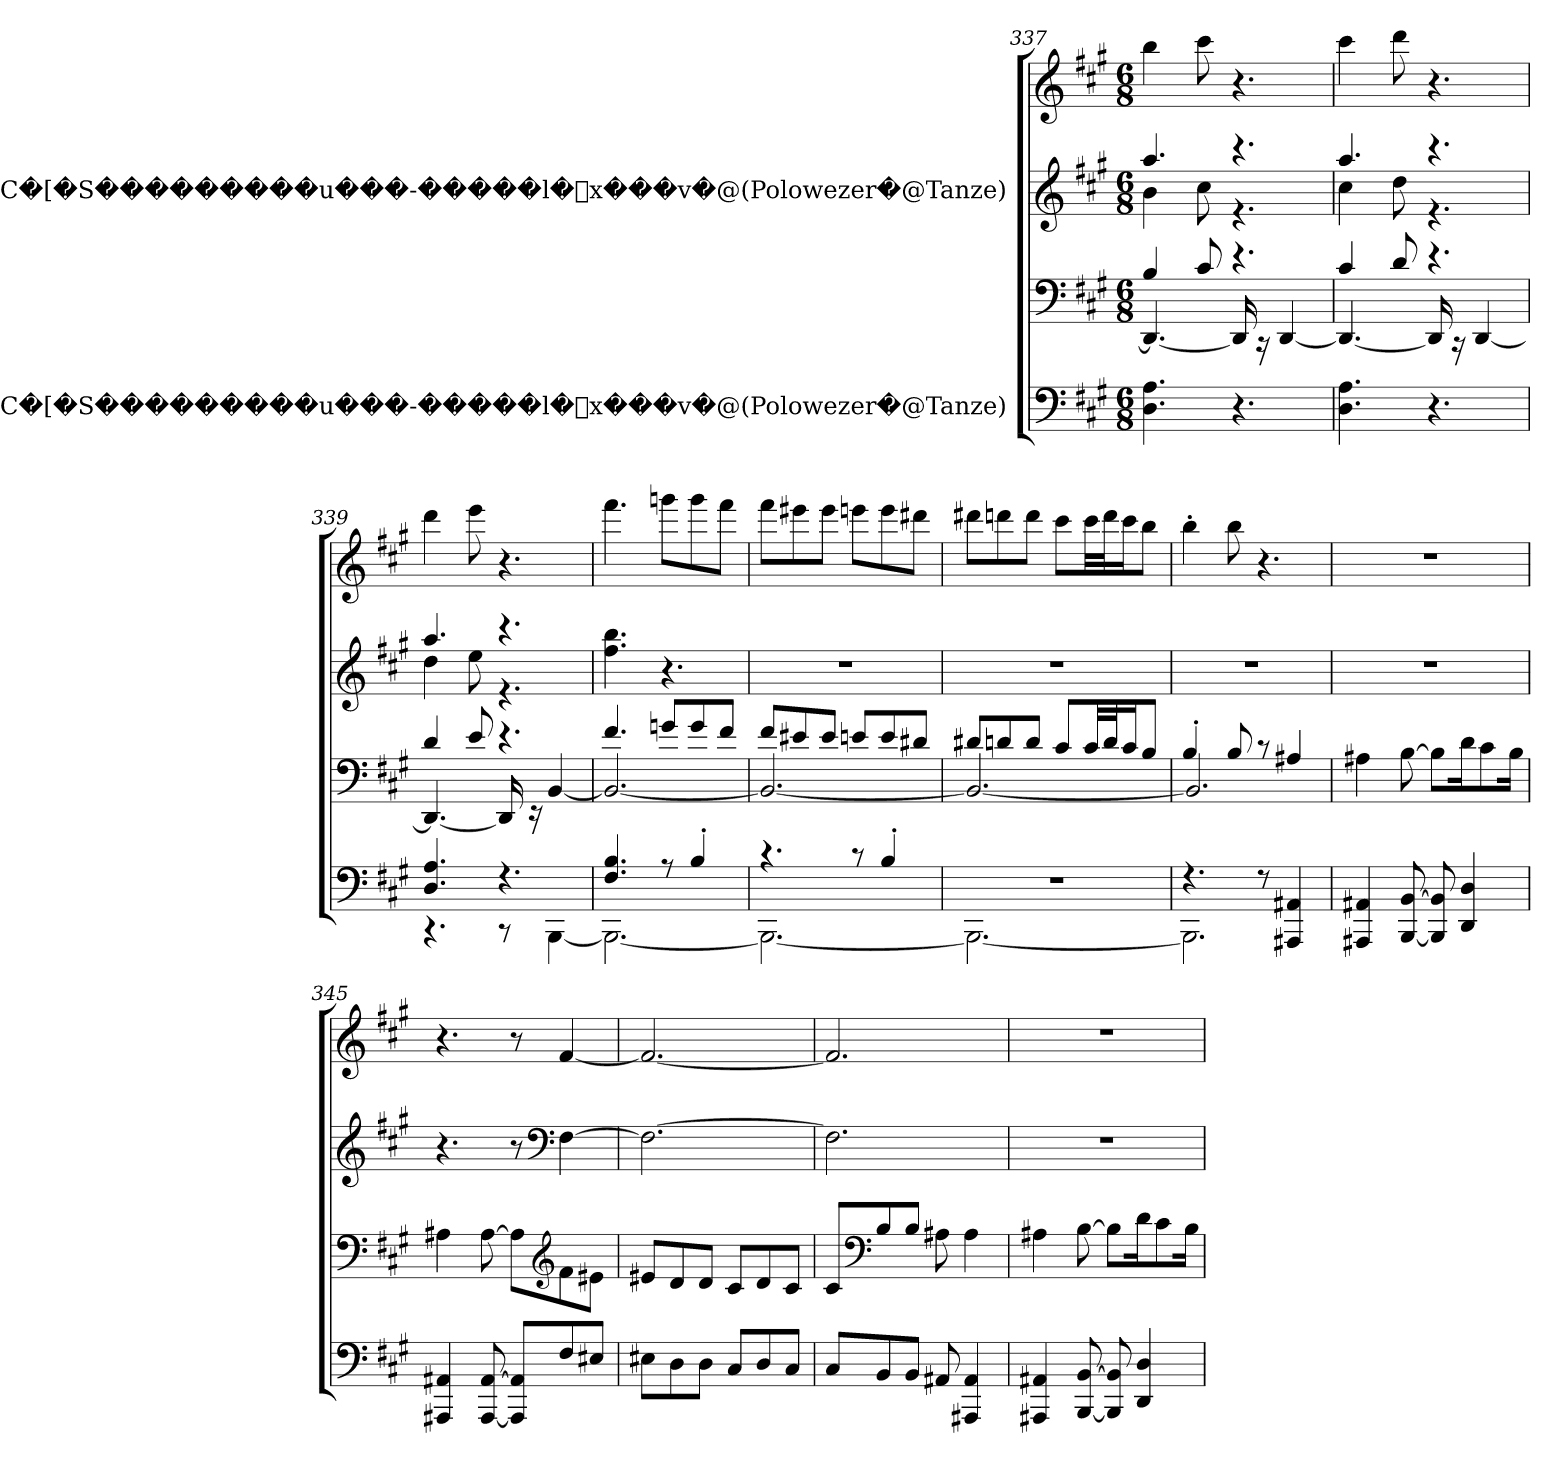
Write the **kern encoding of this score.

**kern	**kern	**kern	**kern
*part2	*part2	*part1	*part1
*staff4	*staff3	*staff2	*staff1
*I"钢琴, �C�[�S���������u���-�����l�ݗx���v�@(Polowezer�@Tanze)	*	*I"钢琴, �C�[�S���������u���-�����l�ݗx���v�@(Polowezer�@Tanze)	*
!!LO:LB:g=z
*clefF4	*clefF4	*clefG2	*clefG2
*k[f#c#g#]	*k[f#c#g#]	*k[f#c#g#]	*k[f#c#g#]
*M6/8	*M6/8	*M6/8	*M6/8
=337	=337	=337	=337
*	*^	*^	*
4.D\ 4.A\	4B/	4.DD/_	4.aa/	4b\	4bb\
.	8c#/	.	.	8cc#\	8ccc#\
4.r	4.r	16DD/]	4.r	4.r	4.r
.	.	16r	.	.	.
.	.	[4DD/	.	.	.
=338	=338	=338	=338	=338	=338
4.D\ 4.A\	4c#/	4.DD/_	4.aa/	4cc#\	4ccc#\
.	8d/	.	.	8dd\	8ddd\
4.r	4.r	16DD/]	4.r	4.r	4.r
.	.	16r	.	.	.
.	.	[4DD/	.	.	.
=339	=339	=339	=339	=339	=339
*^	*	*	*	*	*
4.D/ 4.A/	4.r	4d/	4.DD/_	4.aa/	4dd\	4ddd\
.	.	8e/	.	.	8ee\	8eee\
4.r	8r	4.r	16DD/]	4.r	4.r	4.r
.	.	.	16r	.	.	.
.	[4BBB\	.	[4BB/	.	.	.
*	*	*	*	*v	*v	*
=340	=340	=340	=340	=340	=340
4.F#/ 4.B/	2.BBB\_	4.f#/	2.BB/_	4.ff#\ 4.bb\	4.fff#\
8r	.	8gn/L	.	4.r	8gggn\L
4B'/	.	8g/	.	.	8ggg\
.	.	8f#/J	.	.	8fff#\J
!!LO:PB:g=z
=341	=341	=341	=341	=341	=341
4.r	2.BBB\_	8f#/L	2.BB/_	2.r	8fff#\L
.	.	8e#X/	.	.	8eee#X\
.	.	8e#/J	.	.	8eee#\J
8r	.	8en/L	.	.	8eeen\L
4B'/	.	8e/	.	.	8eee\
.	.	8d#X/J	.	.	8ddd#X\J
=342	=342	=342	=342	=342	=342
2.r	2.BBB\_	8d#X/L	2.BB/_	2.r	8ddd#X\L
.	.	8dn/	.	.	8dddn\
.	.	8d/J	.	.	8ddd\J
.	.	8c#/L	.	.	8ccc#\L
.	.	32c#/LL	.	.	32ccc#\LL
.	.	32d/J	.	.	32ddd\J
.	.	16c#/J	.	.	16ccc#\J
.	.	8B/J	.	.	8bb\J
=343	=343	=343	=343	=343	=343
4.r	2.BBB\]	4B'/	2.BB/]	2.r	4bb'\
.	.	8B/	.	.	8bb\
8r	.	8r	.	.	4.r
4AAA#X/ 4AA#X/	.	4A#X/	.	.	.
*v	*v	*	*	*	*
*	*v	*v	*	*
=344	=344	=344	=344
4AAA#X/ 4AA#X/	4A#X\	2.r	2.r
[8BBB/ [8BB/	[8B\	.	.
8BBB/] 8BB/]	8B\L]	.	.
4DD/ 4D/	16d\K	.	.
.	8c#\	.	.
.	16B\Jk	.	.
!!LO:LB:g=z
=345	=345	=345	=345
4AAA#X/ 4AA#X/	4A#X\	4.r	4.r
[8AAA#/ [8AA#/	[8A#\	.	.
8AAA#/] 8AA#/]L	8A#\L]	8r	8r
*	*clefG2	*clefF4	*
8F#/	8f#\	[4F#\	[4f#/
8E#X/J	8e#X\J	.	.
=346	=346	=346	=346
8E#X\L	8e#X/L	2.F#\_	2.f#/_
8D\	8d/	.	.
8D\J	8d/J	.	.
8C#/L	8c#/L	.	.
8D/	8d/	.	.
8C#/J	8c#/J	.	.
=347	=347	=347	=347
8C#/L	8c#/L	2.F#\]	2.f#/]
*	*clefF4	*	*
8BB/	8B/	.	.
8BB/J	8B/J	.	.
8AA#X/	8A#X\	.	.
4AAA#X/ 4AA#/	4A#\	.	.
=348	=348	=348	=348
4AAA#X/ 4AA#X/	4A#X\	2.r	2.r
[8BBB/ [8BB/	[8B\	.	.
8BBB/] 8BB/]	8B\L]	.	.
4DD/ 4D/	16d\K	.	.
.	8c#\	.	.
.	16B\Jk	.	.
=	=	=	=
*-	*-	*-	*-
